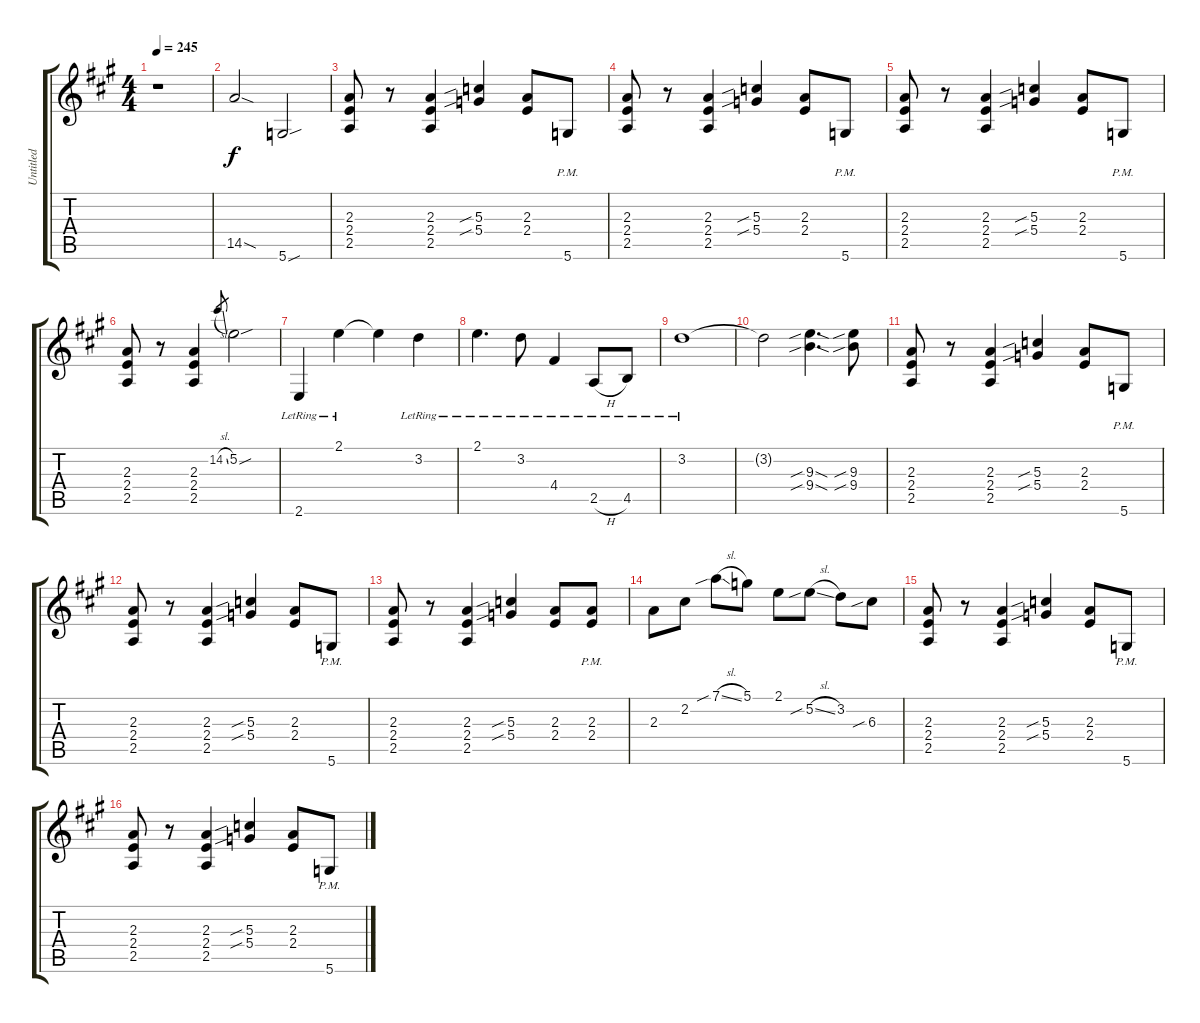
\track ("Untitled" "Untitled") {instrument overdrivenguitar}
\staff {score tabs}
\tuning (D4 B3 G3 D3 G2 D2) {hide}
\ts (4 4)
\tempo 245
\clef g2
\ks a
r.1{dy f} |
14.5{sod}.2 5.6{sou}.2 |
(2.3 2.4 2.5).8 r.8 (2.3 2.4 2.5).4 (5.3{sib} 5.4{sib}).4 (2.3 2.4).8 5.6{pm}.8 |
(2.3 2.4 2.5).8 r.8 (2.3 2.4 2.5).4 (5.3{sib} 5.4{sib}).4 (2.3 2.4).8 5.6{pm}.8 |
(2.3 2.4 2.5).8 r.8 (2.3 2.4 2.5).4 (5.3{sib} 5.4{sib}).4 (2.3 2.4).8 5.6{pm}.8 |
(2.3 2.4 2.5).8 r.8 (2.3 2.4 2.5).4 14.2{sl}.8{gr} 5.2{sou}.2 |
2.6{lr}.4 2.1{lr}.4 2.1{t}.4 3.2{lr}.4 |
2.1{lr}.4{d} 3.2{lr}.8 4.4{lr}.4 2.5{h lr}.8 4.5{lr}.8 |
3.2{lr}.1 |
3.2{t}.2 (9.3{sib sod} 9.4{sib sod}).4{d} (9.3{sib} 9.4{sib}).8 |
(2.3 2.4 2.5).8 r.8 (2.3 2.4 2.5).4 (5.3{sib} 5.4{sib}).4 (2.3 2.4).8 5.6{pm}.8 |
(2.3 2.4 2.5).8 r.8 (2.3 2.4 2.5).4 (5.3{sib} 5.4{sib}).4 (2.3 2.4).8 5.6{pm}.8 |
(2.3 2.4 2.5).8 r.8 (2.3 2.4 2.5).4 (5.3{sib} 5.4{sib}).4 (2.3 2.4).8 (2.3{pm} 2.4{pm}).8 |
2.3.8 2.2.8 7.1{sib sl}.8 5.1.8 2.1.8 5.2{sib sl}.8 3.2.8 6.3{sib}.8 |
(2.3 2.4 2.5).8 r.8 (2.3 2.4 2.5).4 (5.3{sib} 5.4{sib}).4 (2.3 2.4).8 5.6{pm}.8 |
(2.3 2.4 2.5).8 r.8 (2.3 2.4 2.5).4 (5.3{sib} 5.4{sib}).4 (2.3 2.4).8 5.6{pm}.8
